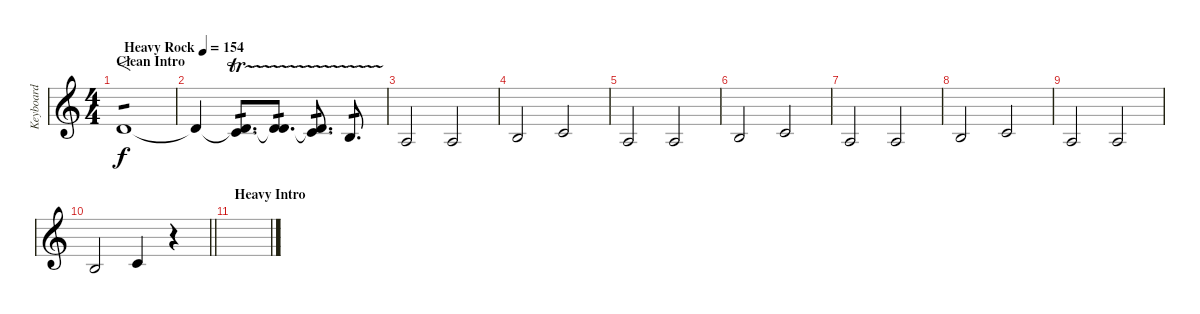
\track ("Keyboard" "Keyboard") {instrument cello}
\staff {score}
\tuning (D4 A3 F3 C3 G2 C2) {hide}
\ts (4 4)
\section ("" "Clean Intro")
\tempo (154 "Heavy Rock")
\clef g2
\ks c
9.3.1{f tp 1 dy f instrument cello} |
9.3{t}.4 (3.2{tr (5 16)} 9.3{t}).8{d tp 1} (5.2{tr (5 16)} 9.3{t}).8{d tp 1} (3.2{tr (5 16)} 9.3{t}).8{d tp 1} 2.2{tr (2 16)}.8{d tp 1} |
4.3.2{instrument glockenspiel} 4.3.2 |
6.3.2 7.3.2 |
4.3.2 4.3.2 |
6.3.2 7.3.2 |
4.3.2 4.3.2 |
6.3.2 7.3.2 |
4.3.2 4.3.2 |
\barLineRight lightlight
6.3.2 7.3.4 r.4 |
\section ("" "Heavy Intro")
